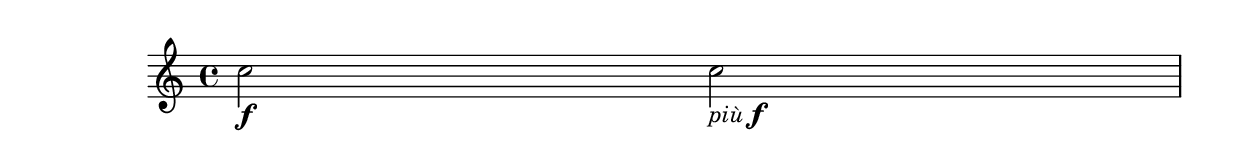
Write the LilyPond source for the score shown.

%% Do not edit this file; it is auto-generated from LSR http://lsr.dsi.unimi.it
%% This file is in the public domain.
\version "2.11.51"

\header {
  lsrtags = "expressive-marks, text"

  texidoces = "
Ciertas indicaciones dinámicas pueden llevar textos (como \"più
forte\" o \"piano subito\"). Se pueden producir usando un
bloque @code{\markup}.

"
  doctitlees = "Combinar indicaciones dinámicas con marcados textuales"

  texidoc = "
Some dynamics may involve text indications (such as \"più forte\" or
\"piano subito\"). They can be produced using a @code{\\markup} block.

"
  doctitle = "Combining dynamics with markup texts"
} % begin verbatim
piuF = \markup { \italic più \dynamic f }
\layout { ragged-right = ##f }
\relative c'' {
  c2\f c-\piuF
}

